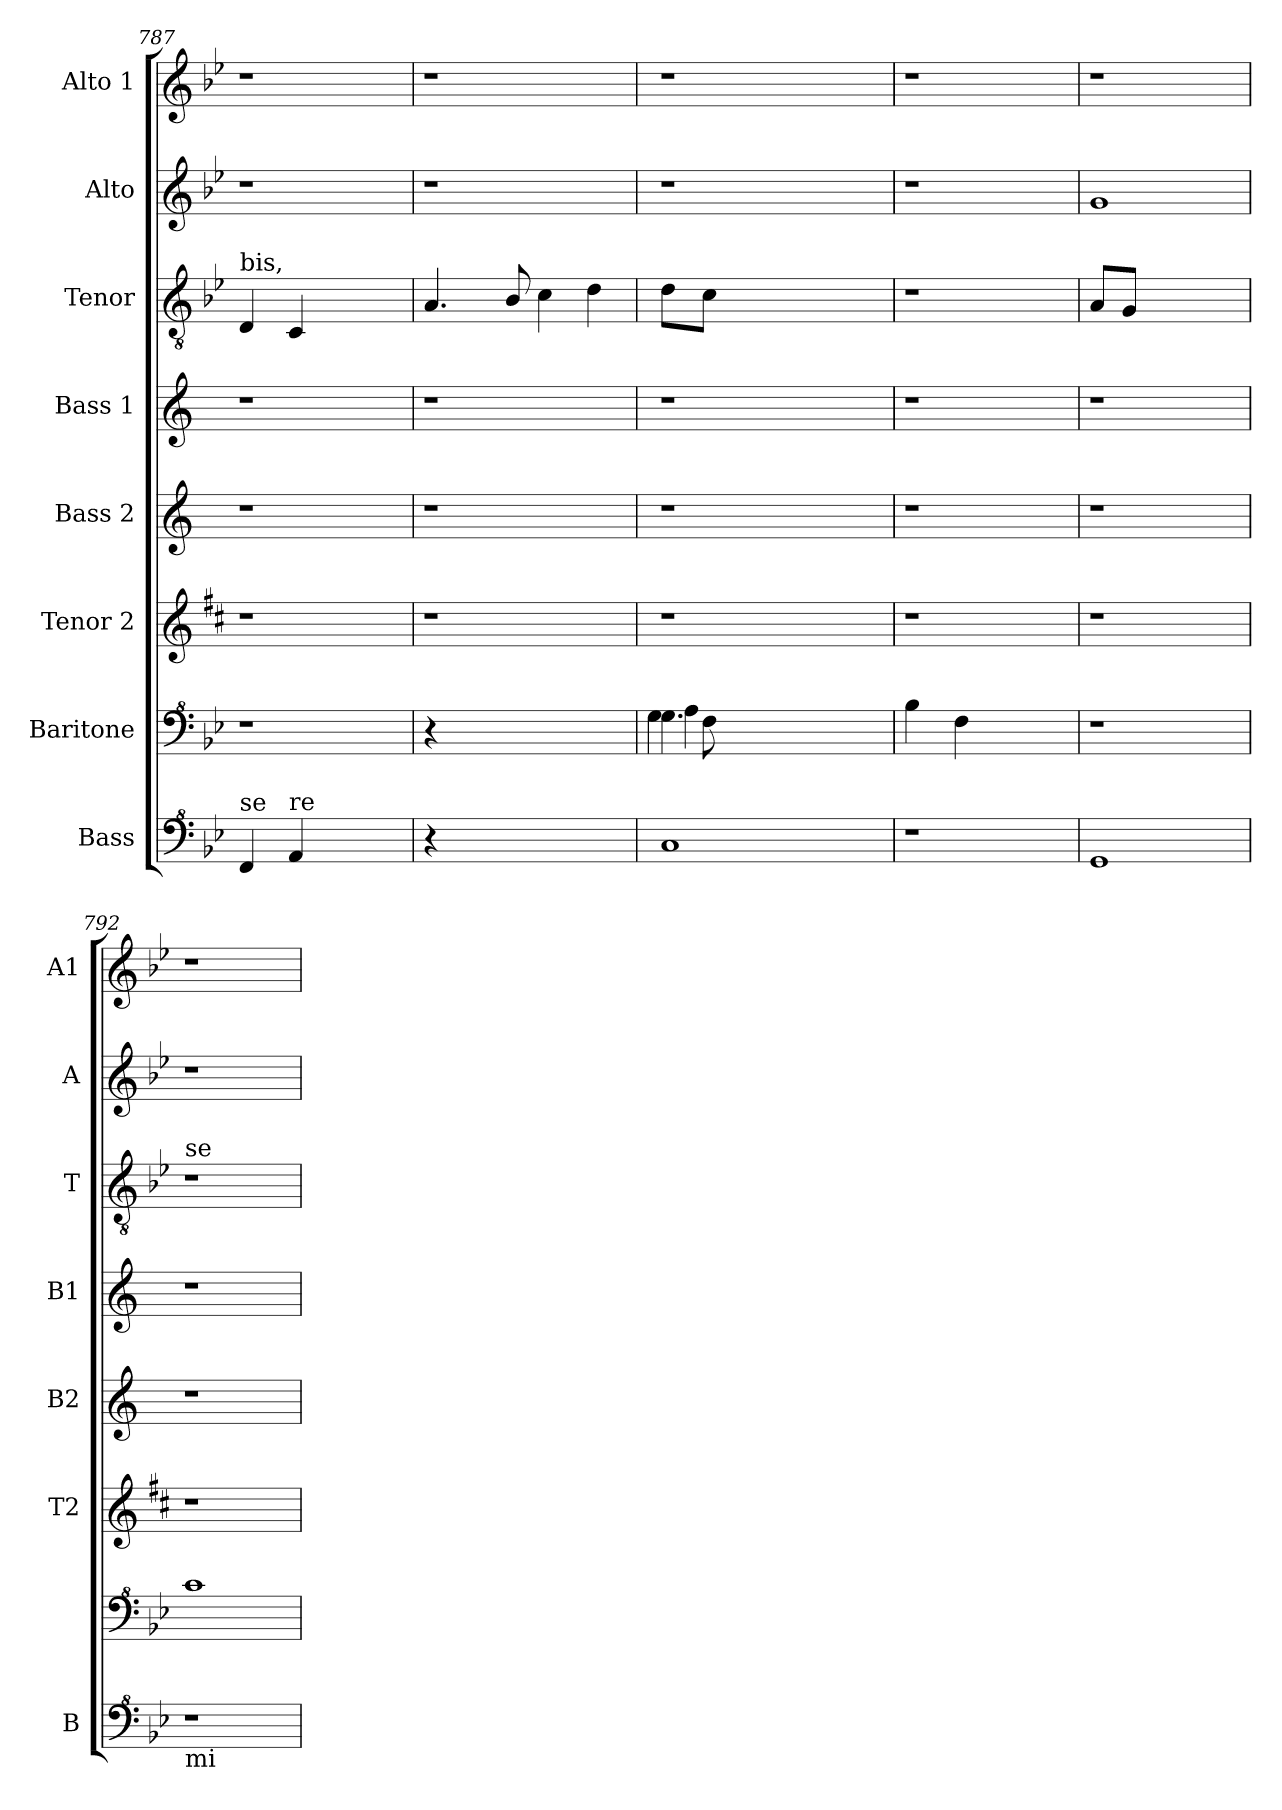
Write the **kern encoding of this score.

**kern	**kern	**kern	**kern	**kern	**kern	**kern	**kern
*part8	*part7	*part6	*part5	*part4	*part3	*part2	*part1
*staff8	*staff7	*staff6	*staff5	*staff4	*staff3	*staff2	*staff1
*I"Bass	*I"Baritone	*I"Tenor 2	*I"Bass 2	*I"Bass 1	*I"Tenor	*I"Alto	*I"Alto 1
*I'B	*	*I'T2	*I'B2	*I'B1	*I'T	*I'A	*I'A1
*clefF^4	*clefF^4	*clefG2	*clefG2	*clefG2	*clefGv2	*clefG2	*clefG2
*	*	*ITrd1c2	*	*	*ITrd1c2	*ITrd1c2	*ITrd1c2
*k[b-e-]	*k[b-e-]	*k[]	*k[]	*k[]	*k[b-e-a-d-]	*k[b-e-a-d-]	*k[b-e-a-d-]
*B-:	*B-:	*C:	*C:	*C:	*A-:	*A-:	*A-:
=787	=787	=787	=787	=787	=787	=787	=787
!	!	!	!	!	!LO:TX:a:t=bis,	!	!
!LO:TX:a:t=se	!	!	!	!	!	!	!
4F/	1r	1r	1r	1r	4C/	1r	1r
!LO:TX:a:t=re	!	!	!	!	!	!	!
4A/	.	.	.	.	4BB-/	.	.
2ryy	.	.	.	.	2ryy	.	.
!!LO:LB:g=z
=788	=788	=788	=788	=788	=788	=788	=788
4r	4r	1r	1r	1r	4.G/	1r	1r
2.ryy	2.ryy	.	.	.	.	.	.
.	.	.	.	.	8A-/	.	.
.	.	.	.	.	4B-\	.	.
.	.	.	.	.	4c\	.	.
=789	=789	=789	=789	=789	=789	=789	=789
*	*^	*	*	*	*	*	*
*	*	*^	*	*	*	*	*	*
*	*	*	*^	*	*	*	*	*	*
1c	4.g\	8ryy	4g\	4a\	1r	1r	1r	8c\L	1r	1r
.	.	8f\	.	.	.	.	.	8B-\J	.	.
.	.	2ryy	2ryy	2ryy	.	.	.	2.ryy	.	.
.	2ryy	.	.	.	.	.	.	.	.	.
.	.	8ryy	8ryy	8ryy	.	.	.	.	.	.
.	8ryy	8ryy	8ryy	8ryy	.	.	.	.	.	.
*	*v	*v	*v	*v	*	*	*	*	*	*
=790	=790	=790	=790	=790	=790	=790	=790
1r	4b-\	1r	1r	1r	1r	1r	1r
.	4f\	.	.	.	.	.	.
.	2ryy	.	.	.	.	.	.
=791	=791	=791	=791	=791	=791	=791	=791
1G	1r	1r	1r	1r	8G/L	1f	1r
.	.	.	.	.	8F/J	.	.
.	.	.	.	.	2.ryy	.	.
=792	=792	=792	=792	=792	=792	=792	=792
!	!	!	!	!	!LO:TX:a:t=se	!	!
!LO:TX:b:t=mi	!	!	!	!	!	!	!
1r	1cc	1r	1r	1r	1r	1r	1r
=	=	=	=	=	=	=	=
*-	*-	*-	*-	*-	*-	*-	*-
